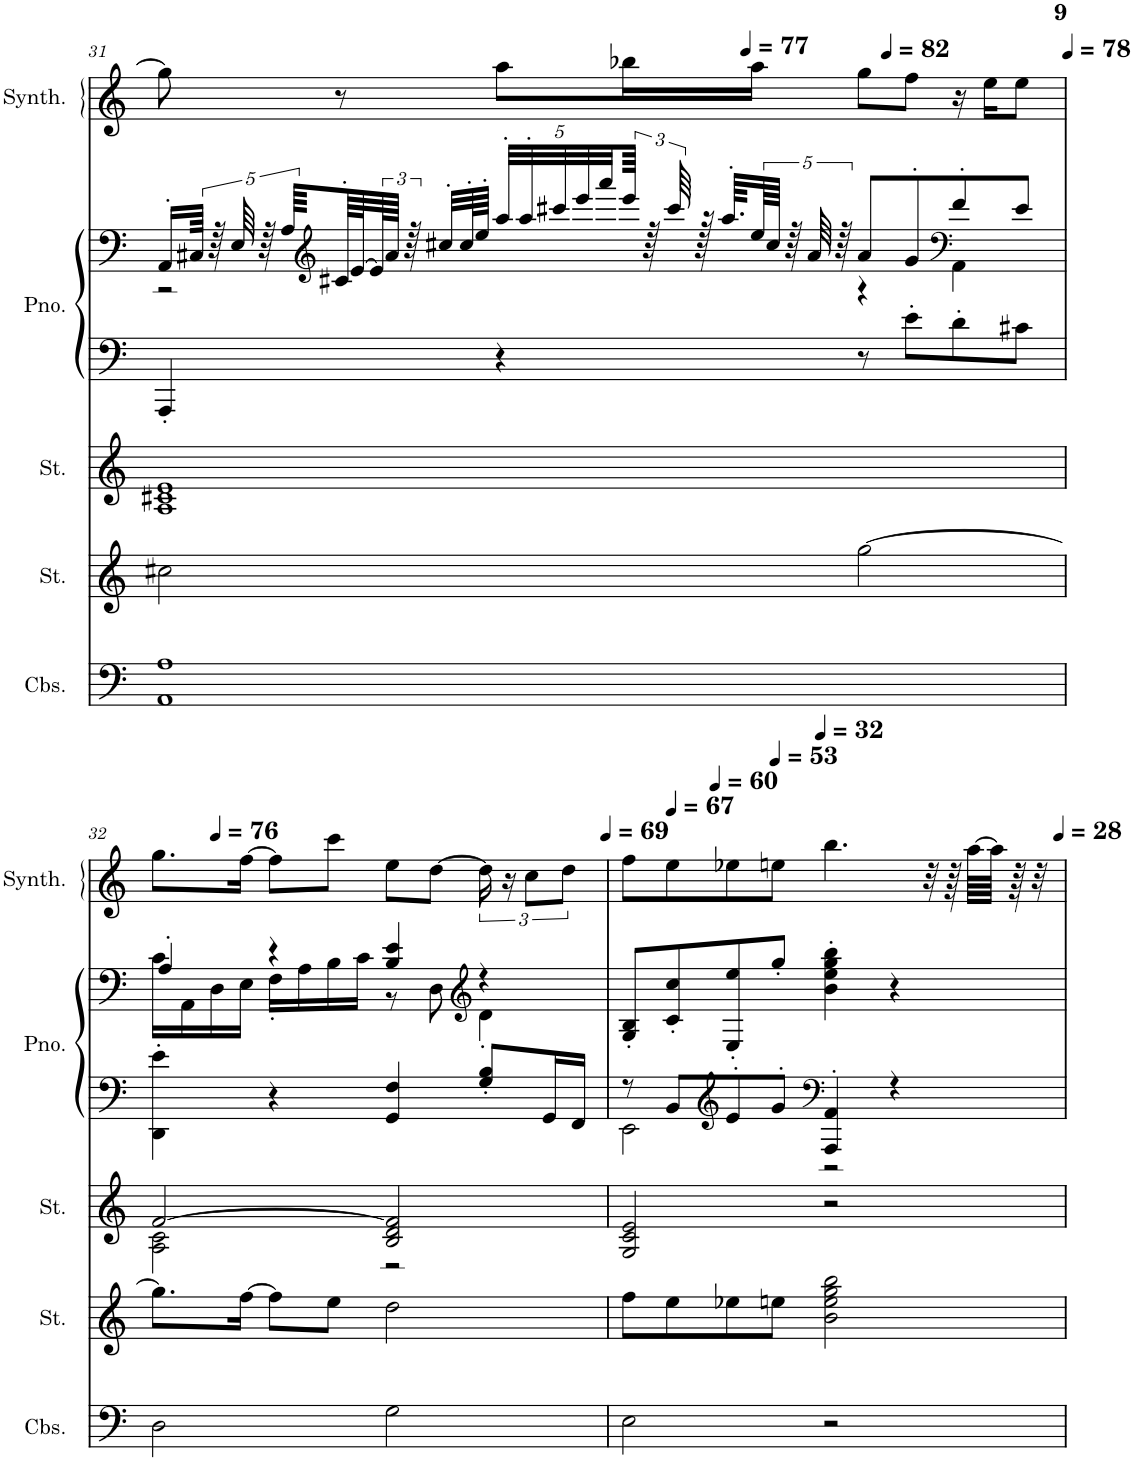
**kern	**kern	**kern	**kern	**kern	**kern
*part5	*part4	*part3	*part2	*part2	*part1
*staff6	*staff5	*staff4	*staff3	*staff2	*staff1
*I"Contrabasses, Strings R3	*I"Strings, Strings L2	*I"Strings, Strings L1	*I"Piano, Piano	*	*I"Sine Synthesizer
*I'Cbs.	*I'St.	*I'St.	*I'Pno.	*	*I'Synth.
!!LO:PB:g=z
*clefF4	*clefG2	*clefG2	*clefG2	*clefF4	*clefG2
*Trd7c12	*	*	*	*	*
*k[]	*k[]	*k[]	*k[]	*k[]	*k[]
*M4/4	*M4/4	*M4/4	*M4/4	*M4/4	*M4/4
=31	=31	=31	=31	=31	=31
*	*	*	*	*^	*^
*	*	*	*	*	*	*	*^
1AA 1A	2cc#X\	1A 1c#X 1e	4AAA'/	16AA'/LL	2r	8gg\]	5%2ryy	5%2ryy
.	.	.	.	80C#X/JJkk	.	.	.	.
.	.	.	.	80r	.	.	.	.
.	.	.	.	80E/	.	.	.	.
.	.	.	.	80r	.	.	.	.
.	.	.	.	80A/LLLL	.	.	.	.
*	*	*	*	*clefG2	*	*	*	*
.	.	.	.	64c#X'/	.	8r	.	.
.	.	.	.	[64e/	.	.	.	.
.	.	.	.	96e/]	.	.	.	.
.	.	.	.	96a/JJJJ	.	.	.	.
.	.	.	.	96r	.	.	.	.
.	.	.	.	32cc#X'/LLL	.	.	.	.
.	.	.	.	64cc#'/L	.	.	.	.
.	.	.	.	64ee'/JJJJ	.	.	.	.
*	*	*	*	*Xbrackettup	*	*	*	*
.	.	.	4r	40aa'/LLL	.	8aa\L	.	.
.	.	.	.	40aa'/	.	.	.	.
.	.	.	.	40ccc#X/	.	.	.	.
.	.	.	.	40eee/	.	.	.	.
.	.	.	.	40aaa/	.	.	.	.
*	*	*	*	*brackettup	*	*	*	*
.	.	.	.	96eee/JJJk	.	16bb-X\L	.	.
.	.	.	.	96r	.	.	.	.
.	.	.	.	96ccc#/	.	.	.	.
.	.	.	.	.	.	.	40ryy	10ryy
.	.	.	.	128r	.	.	.	.
.	.	.	.	64.aa'/LLLL	.	.	.	.
.	.	.	.	.	.	.	160..ryy	.
*	*	*	*	*	*	*MM77	*	*
.	.	.	.	.	.	.	5%2ryy	.
.	.	.	.	80ee/	.	16aa\JJ	.	.
.	.	.	.	80cc#/JJJJ	.	.	.	.
.	.	.	.	80r	.	.	.	.
.	.	.	.	80a/	.	.	.	.
.	.	.	.	80r	.	.	.	.
.	[2gg\	.	8r	8a/L	4r	8gg\L	.	20ryy
.	.	.	.	.	.	.	.	160..ryy
*	*	*	*	*	*	*MM82	*	*
.	.	.	.	.	.	.	.	5%2ryy
.	.	.	8e'\L	8g'/	.	8ff\J	.	.
*	*	*	*	*clefF4	*	*	*	*
.	.	.	8d'\	8f'/	4AA\	16r	.	.
.	.	.	.	.	.	16ee\KL	.	.
.	.	.	.	.	.	.	10ryy	.
.	.	.	8c#X\J	8e/J	.	8ee\J	.	.
.	.	.	.	.	.	.	20ryy	.
.	.	.	.	.	.	.	.	40ryy
.	.	.	.	.	.	.	80ryy	80ryy
*	*	*	*	*	*	*MM78	*	*
.	.	.	.	.	.	.	640ryy	640ryy
*	*	*	*	*	*	*	*v	*v
!!LO:LB:g=z
=32	=32	=32	=32	=32	=32	=32	=32
*	*	*^	*	*	*	*	*
2D\	8.gg\L]	[2f/	2A\ 2c\	4DD\' 4e\'	4A'/	16c\LL	8.gg\L	10ryy
.	.	.	.	.	.	16AA\	.	.
.	.	.	.	.	.	.	.	80...ryy
*	*	*	*	*	*	*	*MM76	*
.	.	.	.	.	.	.	.	5%4ryy
.	.	.	.	.	.	16D\	.	.
.	[16ff\Jk	.	.	.	.	16E\JJ	[16ff\Jk	.
.	8ff\L]	.	.	4r	4r	16F'\LL	8ff\L]	.
.	.	.	.	.	.	16A\	.	.
.	8ee\J	.	.	.	.	16B\	8ccc\J	.
.	.	.	.	.	.	16c\JJ	.	.
2G\	2dd\	2B/ 2d/ 2f/]	2r	4GG/ 4F/	4B/ 4e/	8r	8ee\L	.
.	.	.	.	.	.	8D\	[8dd\J	.
*	*	*	*	*	*clefG2	*	*	*
.	.	.	.	8G/' 8B/'L	4r	4d'\	24dd\]	.
.	.	.	.	.	.	.	24r	.
.	.	.	.	.	.	.	12cc\L	.
.	.	.	.	16GG/L	.	.	.	.
.	.	.	.	.	.	.	12dd\J	.
.	.	.	.	.	.	.	.	20ryy
.	.	.	.	16FF/JJ	.	.	.	.
.	.	.	.	.	.	.	.	40ryy
*	*	*	*	*	*	*	*MM69	*
.	.	.	.	.	.	.	.	640ryy
*	*	*v	*v	*	*v	*v	*	*
=33	=33	=33	=33	=33	=33	=33
*	*	*	*^	*	*^	*^
*	*	*	*	*	*	*	*	*^	*
2E\	8ff\L	2G/ 2c/ 2e/	8r	2EE\	8G/' 8B/'L	8ff\L	10ryy	5ryy	5ryy	5%2ryy
.	.	.	.	.	.	.	80...ryy	.	.	.
*	*	*	*	*	*	*MM67	*	*	*	*
.	.	.	.	.	.	.	5%4ryy	.	.	.
.	8ee\	.	8BB/L	.	8c/' 8cc/'	8ee\	.	.	.	.
.	.	.	.	.	.	.	.	40ryy	10ryy	.
.	.	.	.	.	.	.	.	80...ryy	.	.
*	*	*	*	*	*	*MM60	*	*	*	*
.	.	.	.	.	.	.	.	5%2ryy	.	.
*	*	*	*clefG2	*	*	*	*	*	*	*
.	8ee-X\	.	8e'/	.	8E/' 8ee/'	8ee-X\	.	.	.	.
.	.	.	.	.	.	.	.	.	20ryy	.
.	.	.	.	.	.	.	.	.	80...ryy	.
*	*	*	*	*	*	*MM53	*	*	*	*
.	.	.	.	.	.	.	.	.	5%2ryy	.
.	8een\J	.	8g'/J	.	8gg'/J	8een\J	.	.	.	.
.	.	.	.	.	.	.	.	.	.	20ryy
.	.	.	.	.	.	.	.	.	.	40ryy
.	.	.	.	.	.	.	.	.	.	80...ryy
*	*	*	*	*	*	*MM32	*	*	*	*
.	.	.	.	.	.	.	.	.	.	5%2ryy
*	*	*	*clefF4	*	*	*	*	*	*	*
2r	2b\ 2ee\ 2gg\ 2bb\	2r	4AAA/' 4AA/'	2r	4b\' 4ee\' 4gg\' 4bb\'	4.bb\	.	.	.	.
.	.	.	.	.	.	.	.	5ryy	.	.
.	.	.	4r	.	4r	.	.	.	.	.
.	.	.	.	.	.	.	.	.	5ryy	.
.	.	.	.	.	.	.	.	10ryy	.	.
.	.	.	.	.	.	32r	.	.	.	.
.	.	.	.	.	.	.	.	.	.	10ryy
.	.	.	.	.	.	64r	.	.	.	.
.	.	.	.	.	.	[64aa\LLLL	.	.	.	.
.	.	.	.	.	.	.	20ryy	.	.	.
.	.	.	.	.	.	64aa\JJJJ]	.	.	.	.
.	.	.	.	.	.	.	.	20ryy	.	.
.	.	.	.	.	.	64r	.	.	.	.
.	.	.	.	.	.	32r	.	.	.	.
.	.	.	.	.	.	.	40ryy	.	40ryy	.
*	*	*	*	*	*	*MM28	*	*	*	*
.	.	.	.	.	.	.	640ryy	640ryy	640ryy	640ryy
*	*	*	*v	*v	*	*v	*v	*v	*v	*v
=	=	=	=	=	=
*-	*-	*-	*-	*-	*-
